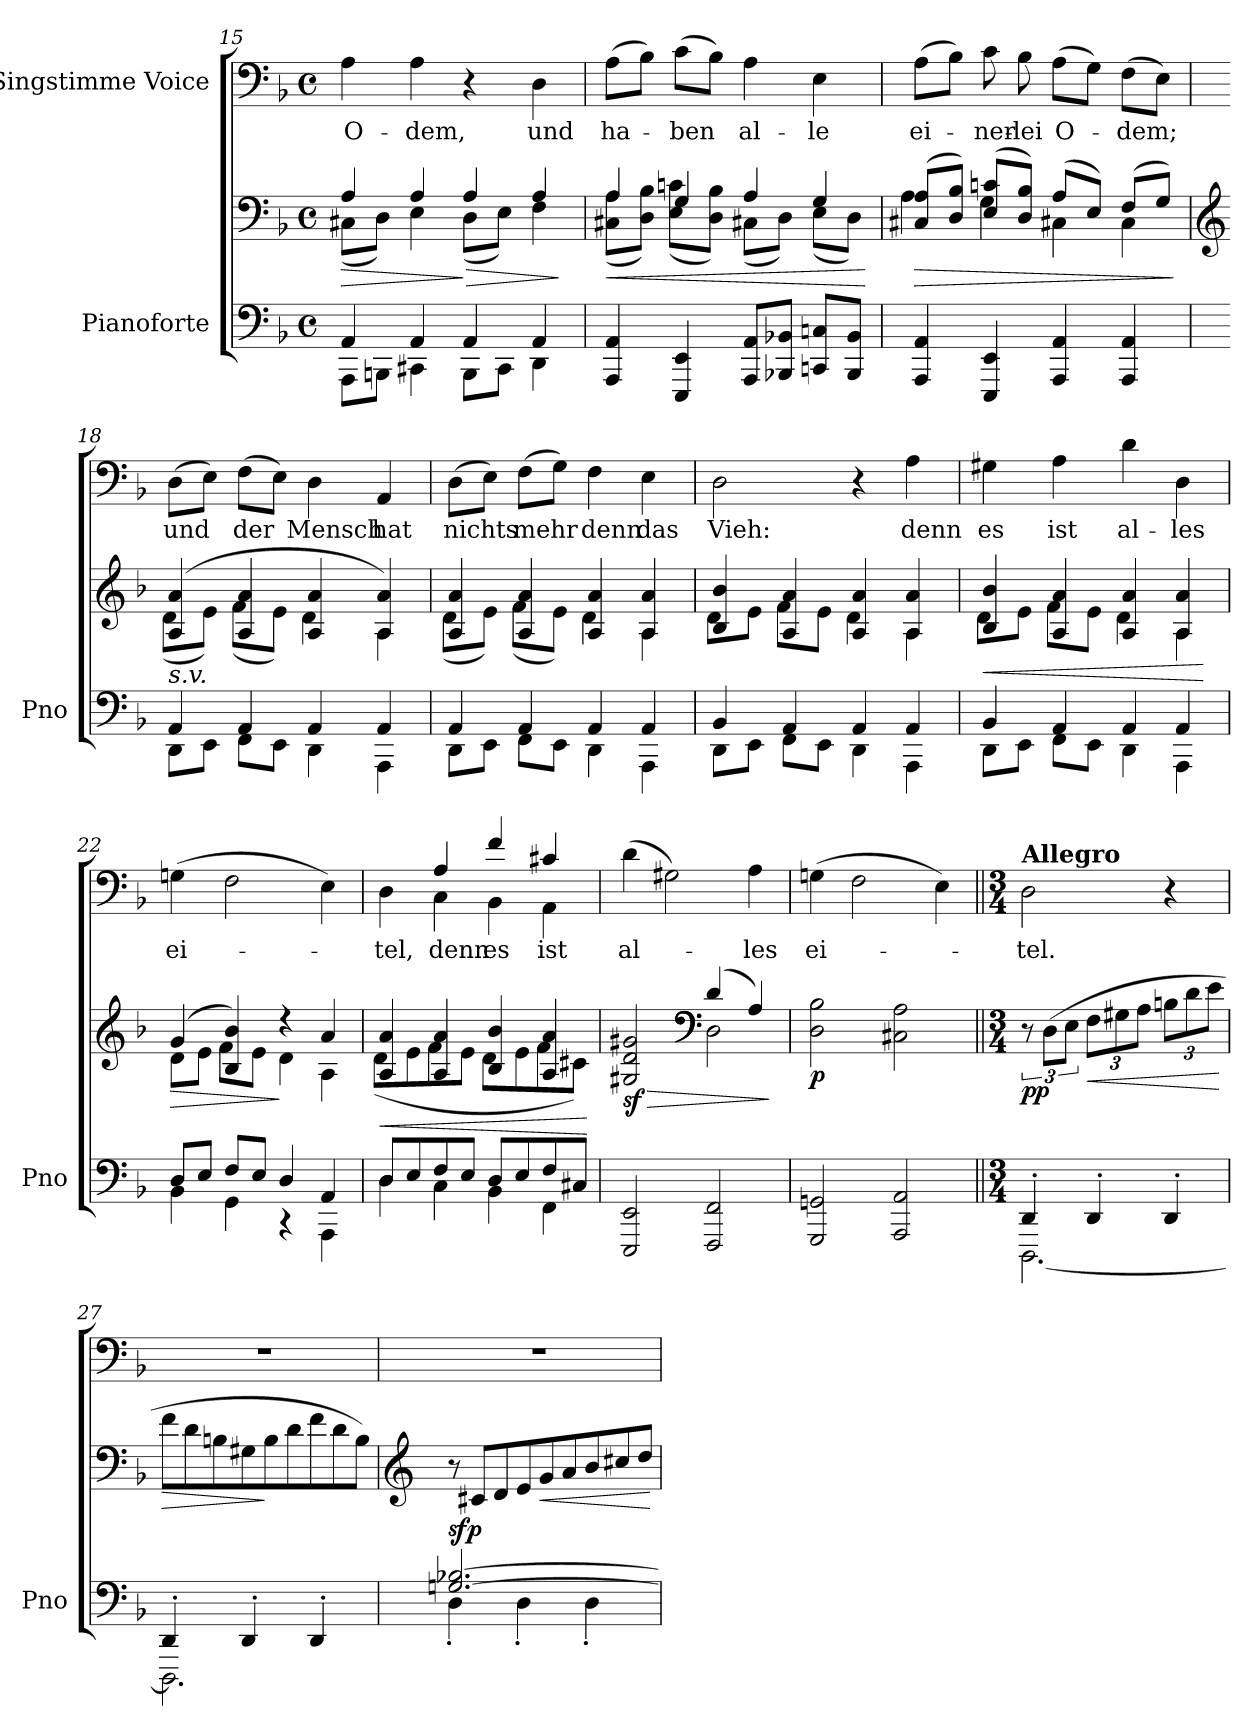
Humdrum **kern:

**kern	**kern	**dynam	**kern	**text
*part2	*part2	*part2	*part1	*part1
*staff3	*staff2	*staff2/3	*staff1	*staff1
*I"Pianoforte	*	*	*I"Singstimme Voice	*
*I'Pno	*	*	*	*
!!LO:PB:g=z
*clefF4	*clefF4	*	*clefF4	*
*k[b-]	*k[b-]	*	*k[b-]	*
*M4/4	*M4/4	*	*M4/4	*
*met(c)	*met(c)	*	*met(c)	*
=15	=15	=15	=15	=15
*^	*	*	*	*
!	!	!	!LO:HP:b	!	!LO:LY:b
*	*	*^	*	*	*
4AA/	8AAA\L	4A/	(8C#X\L	>	4A\	O-
.	8BBBn\J	.	8D\J)	.	.	.
!	!	!	!	!	!	!LO:LY:b
4AA/	4CC#X\	4A/	4E\	.	4A\	-dem,
!	!	!	!	!LO:HP:n=1:b	!	!
4AA/	8BBB\L	4A/	(8D\L	] >	4r	.
.	8CC#\J	.	8E\J)	.	.	.
!	!	!	!	!	!	!LO:LY:b
4AA/	4DD\	4A/	4F\	.	4D\	und
*v	*v	*	*	*	*	*
*	*v	*v	*	*	*
.	.	]	.	.
=16	=16	=16	=16	=16
!	!	!LO:HP:b	!	!LO:LY:b
*	*^	*	*	*
4AAA/ 4AA/	4A/	(8C#X\ 8A\L	<	(8A\L	ha-
.	.	8D\ 8B-\J)	.	8B-\J)	.
!	!	!	!	!	!LO:LY:b
4EEE/ 4EE/	4G/	(8E\ 8cn\L	.	(8c\L	-ben
.	.	8D\ 8B-\J)	.	8B-\J)	.
!	!	!	!	!	!LO:LY:b
8AAA/ 8AA/L	4A/	(8C#X\L	.	4A\	al-
8BBB-X/ 8BB-X/J	.	8D\J)	.	.	.
!	!	!	!	!	!LO:LY:b
8CCn/ 8Cn/L	4G/	(8E\L	.	4E\	-le
8BBB-/ 8BB-/J	.	8D\J)	.	.	.
*	*v	*v	*	*	*
.	.	[	.	.
=17	=17	=17	=17	=17
!	!	!LO:HP:b	!	!LO:LY:b
*	*^	*	*	*
4AAA/ 4AA/	(8C#X/ 8A/L	4A\	>	(8A\L	ei-
.	8D/ 8B-/J)	.	.	8B-\J)	.
!	!	!	!	!	!LO:LY:b
4EEE/ 4EE/	(8E/ 8cn/L	4G\	.	8c\	-ner-
!	!	!	!	!	!LO:LY:b
.	8D/ 8B-/J)	.	.	8B-\	-lei
!	!	!	!	!	!LO:LY:b
4AAA/ 4AA/	(8A/L	4C#X\	.	(8A\L	O-
.	8E/J)	.	.	8G\J)	.
!	!	!	!	!	!LO:LY:b
4AAA/ 4AA/	(8F/L	4C#\	.	(8F\L	-dem;
.	8G/J)	.	.	8E\J)	.
*	*v	*v	*	*	*
.	.	]	.	.
=18	=18	=18	=18	=18
*	*clefG2	*	*	*
*^	*^	*	*	*
!	!	!LO:TX:b:i:t=s.v.	!	!	!	!
!	!	!	!	!	!	!LO:LY:b
4AA/	8DD\L	(4A/ 4a/	(8d\L	.	(8D\L	und
.	8EE\J	.	8e\J)	.	8E\J)	.
!	!	!	!	!	!	!LO:LY:b
4AA/	8FF\L	4A/ 4a/	(8f\L	.	(8F\L	der
.	8EE\J	.	8e\J)	.	8E\J)	.
!	!	!	!	!	!	!LO:LY:b
4AA/	4DD\	4A/ 4a/	4d\	.	4D\	Mensch
!	!	!	!	!	!	!LO:LY:b
4AA/	4AAA\	4A/ 4a/)	4A\	.	4AA/	hat
!!LO:LB:g=z
=19	=19	=19	=19	=19	=19	=19
!	!	!	!	!	!	!LO:LY:b
4AA/	8DD\L	4A/ 4a/	(8d\L	.	(8D\L	nichts
.	8EE\J	.	8e\J)	.	8E\J)	.
!	!	!	!	!	!	!LO:LY:b
4AA/	8FF\L	4A/ 4a/	(8f\L	.	(8F\L	mehr
.	8EE\J	.	8e\J)	.	8G\J)	.
!	!	!	!	!	!	!LO:LY:b
4AA/	4DD\	4A/ 4a/	4d\	.	4F\	denn
!	!	!	!	!	!	!LO:LY:b
4AA/	4AAA\	4A/ 4a/	4A\	.	4E\	das
=20	=20	=20	=20	=20	=20	=20
!	!	!	!	!	!	!LO:LY:b
4BB-/	8DD\L	4B-/ 4b-/	8d\L	.	2D\	Vieh:
.	8EE\J	.	8e\J	.	.	.
4AA/	8FF\L	4A/ 4a/	8f\L	.	.	.
.	8EE\J	.	8e\J	.	.	.
4AA/	4DD\	4A/ 4a/	4d\	.	4r	.
!	!	!	!	!	!	!LO:LY:b
4AA/	4AAA\	4A/ 4a/	4A\	.	4A\	denn
=21	=21	=21	=21	=21	=21	=21
!	!	!	!	!LO:HP:b	!	!LO:LY:b
4BB-/	8DD\L	4B-/ 4b-/	8d\L	<	4G#X\	es
.	8EE\J	.	8e\J	.	.	.
!	!	!	!	!	!	!LO:LY:b
4AA/	8FF\L	4A/ 4a/	8f\L	.	4A\	ist
.	8EE\J	.	8e\J	.	.	.
!	!	!	!	!	!	!LO:LY:b
4AA/	4DD\	4A/ 4a/	4d\	.	4d\	al-
!	!	!	!	!	!	!LO:LY:b
4AA/	4AAA\	4A/ 4a/	4A\	.	4D\	-les
*v	*v	*	*	*	*	*
*	*v	*v	*	*	*
.	.	[	.	.
=22	=22	=22	=22	=22
*^	*	*	*	*
!	!	!	!LO:HP:b	!	!LO:LY:b
*	*	*^	*	*	*
8D/L	4BB-\	(4g/	8d\L	>	(4Gn\	ei-
8E/J	.	.	8e\J	.	.	.
8F/L	4GG\	4B-/ 4b-/)	8f\L	.	2F\	.
8E/J	.	.	8e\J	.	.	.
4D/	4r	4r	4d\	]	.	.
4AA/	4AAA\	4a/	4A\	.	4E\)	.
!!LO:LB:g=z
=23	=23	=23	=23	=23	=23	=23
!	!	!	!	!LO:HP:b	!	!LO:LY:b
*	*	*	*	*	*^	*
8D/L	4D\	4A/ 4a/	(8d\L	<	4D\	4ryy	-tel,
8E/	.	.	8e\	.	.	.	.
!	!	!	!	!	!	!	!LO:LY:b
8F/	4C\	4A/ 4a/	8f\	.	4A/	4C\	denn
8E/J	.	.	8e\J	.	.	.	.
!	!	!	!	!	!	!	!LO:LY:b
8D/L	4BB-\	4B-/ 4b-/	8d\L	.	4f/	4BB-\	es
8E/	.	.	8e\	.	.	.	.
!	!	!	!	!	!	!	!LO:LY:b
8F/	4FF\	4A/ 4a/	8f\	.	4c#X/	4AA\	ist
8C#X/J	.	.	8c#X\J)	.	.	.	.
*v	*v	*	*	*	*v	*v	*
*	*v	*v	*	*	*
.	.	[	.	.
=24	=24	=24	=24	=24
!	!	!LO:HP:b	!	!LO:LY:b
*	*^	*	*	*
!	!	!	!LO:DY:n=1:b	!	!
2EEE/ 2EE/	2G#X/ 2d/ 2g#X/	2ryy	> sf	(4d\	al-
.	.	.	.	2G#X\)	.
*	*clefF4	*	*	*	*
2FFF/ 2FF/	(4d/	2D\	.	.	.
!	!	!	!	!	!LO:LY:b
.	4A/)	.	.	4A\	-les
*	*v	*v	*	*	*
.	.	]	.	.
=25	=25	=25	=25	=25
!	!	!LO:DY:b	!	!LO:LY:b
2GGG/ 2GGn/	2D\ 2B-\	p	(4Gn\	ei-
.	.	.	2F\	.
2AAA/ 2AA/	2C#X\ 2A\	.	.	.
.	.	.	4E\)	.
=26||	=26||	=26||	=26||	=26||
*M3/4	*M3/4	*	*M3/4	*
*^	*	*	*	*
!	!	!	!	!LO:TX:a:B:t=Allegro	!
!	!	!	!LO:DY:b	!	!LO:LY:b
4DD'/	[2.DDD\	12r	pp	2D\	-tel.
.	.	(12D\L	.	.	.
.	.	12E\J	.	.	.
*	*	*Xbrackettup	*	*	*
!	!	!	!LO:HP:b	!	!
4DD'/	.	12F\L	<	.	.
.	.	12G#X\	.	.	.
.	.	12A\J	.	.	.
4DD'/	.	12Bn\L	.	4r	.
.	.	12d\	.	.	.
.	.	12e\J	.	.	.
*v	*v	*	*	*	*
.	.	[	.	.
!!LO:LB:g=z
=27	=27	=27	=27	=27
*^	*	*	*	*
*	*	*Xtuplet	*	*	*
!	!	!	!LO:HP:b	!	!
4DD'/	2.DDD\]	12f\L	>	2.r	.
.	.	12d\	.	.	.
.	.	12Bn\	.	.	.
4DD'/	.	12G#X\	.	.	.
.	.	12B\	]	.	.
.	.	12d\	.	.	.
4DD'/	.	12f\	.	.	.
.	.	12d\	.	.	.
.	.	12B\J)	.	.	.
!!LO:PB:g=z
=28	=28	=28	=28	=28	=28
*	*	*clefG2	*	*	*
!	!	!	!LO:DY:b	!	!
[2.Gn/ [2.B-X/	4D'\	12r	sfp	2.r	.
.	.	12c#X/L	.	.	.
.	.	12d/	.	.	.
.	4D'\	12e/	.	.	.
!	!	!	!LO:HP:b	!	!
.	.	12g/	<	.	.
.	.	12a/	.	.	.
.	4D'\	12b-/	.	.	.
.	.	12cc#X/	.	.	.
.	.	12dd/J	.	.	.
*v	*v	*	*	*	*
.	.	[	.	.
=	=	=	=	=
*-	*-	*-	*-	*-
